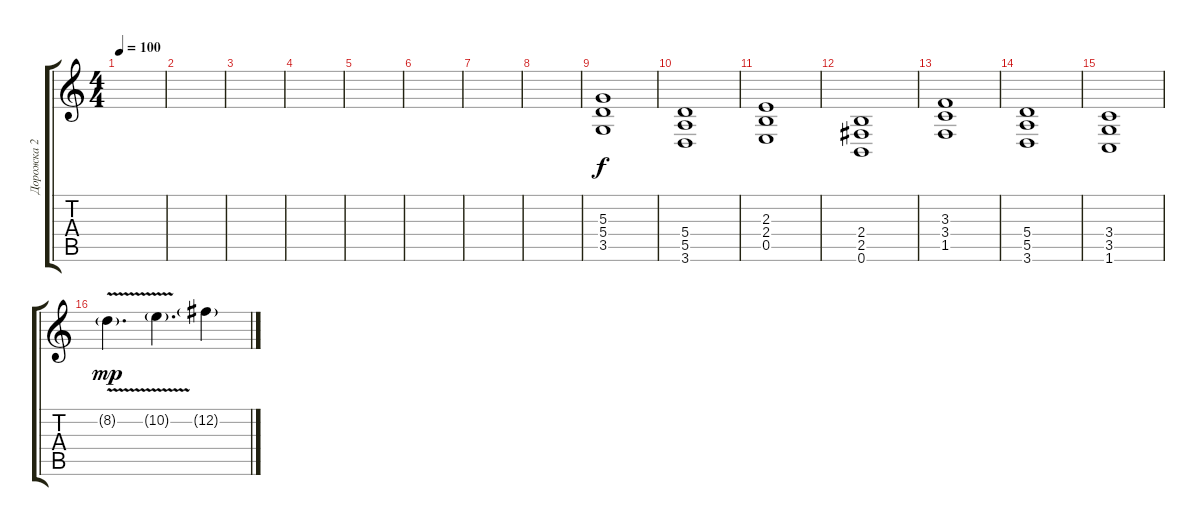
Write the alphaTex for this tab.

\track ("Дорожка 2" "Дорожка 2") {instrument overdrivenguitar}
\staff {score tabs}
\tuning (B3 Gb3 D3 A2 E2 B1) {hide}
\ts (4 4)
\tempo 100
\clef g2
\ks c
|
|
|
|
|
|
|
|
(5.3 5.4 3.5).1{volume 9 instrument overdrivenguitar} |
(5.4 5.5 3.6).1 |
(2.3 2.4 0.5).1 |
(2.4 2.5 0.6).1 |
(3.3 3.4 1.5).1 |
(5.4 5.5 3.6).1 |
(3.4 3.5 1.6).1 |
8.2{v g}.4{d dy mp volume 4} 10.2{v g}.4{d} 12.2{g}.4
